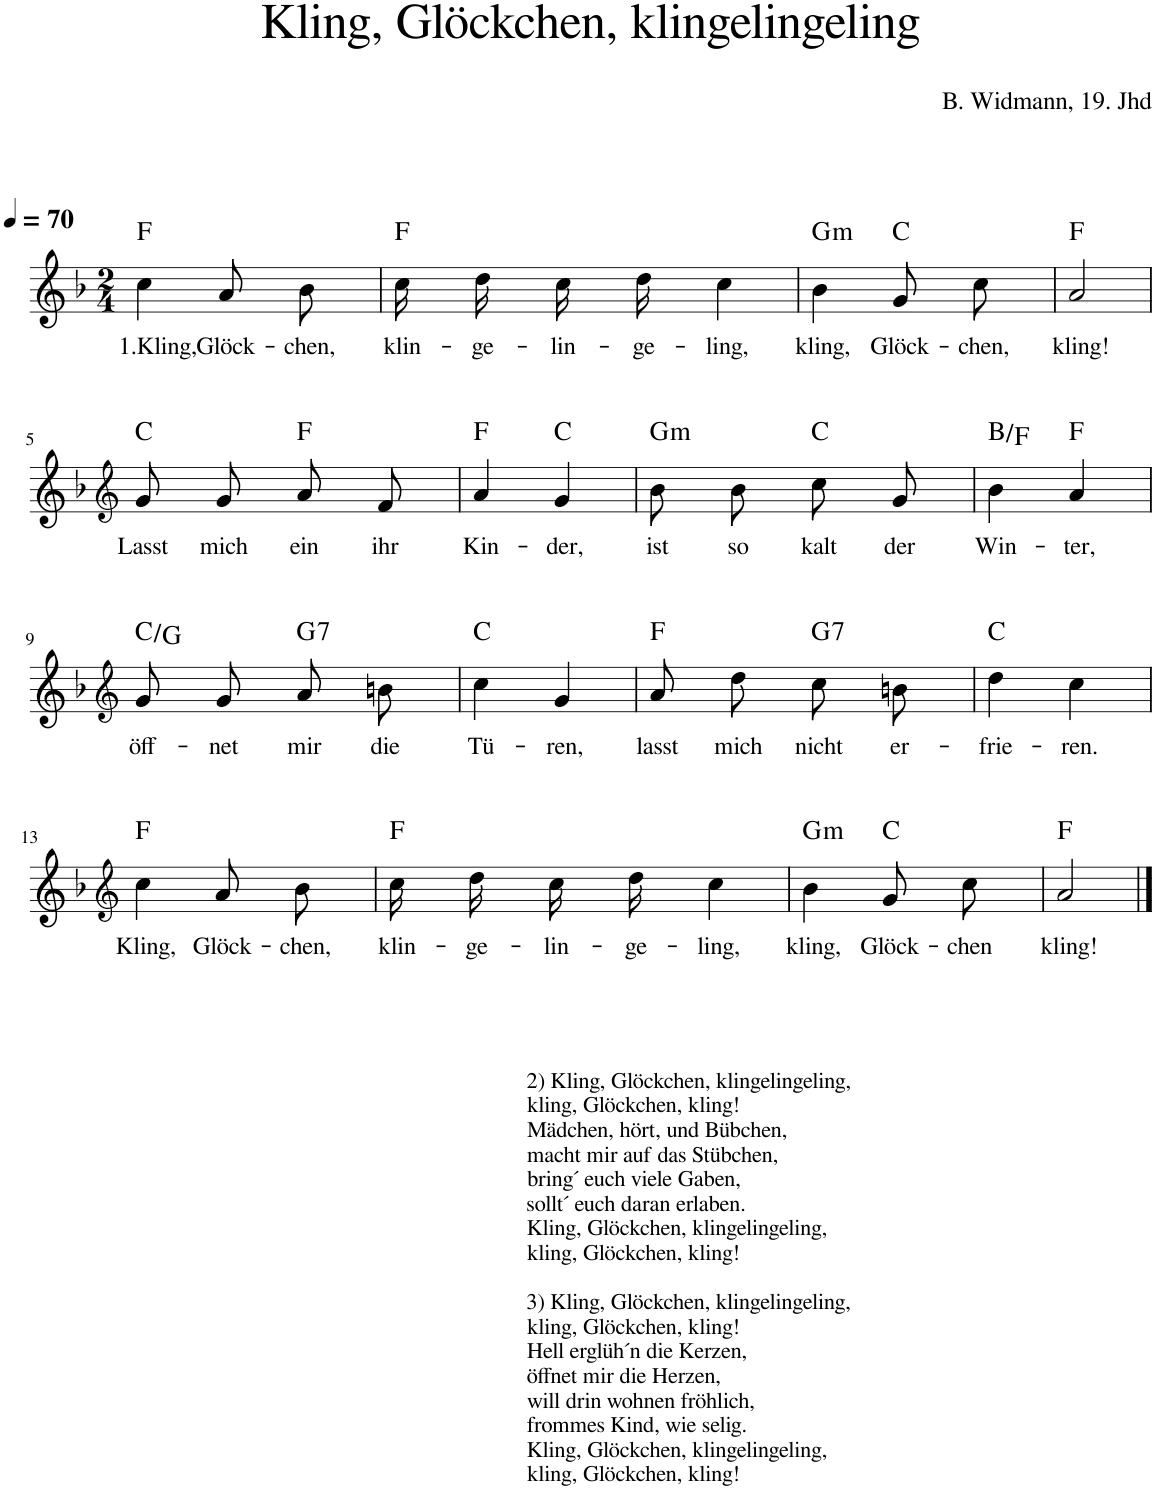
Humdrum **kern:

**kern	**text	**harte
*part1	*part1	*part1
*staff1	*staff1	*
*I"unbenannt1	*	*
*clefG2	*	*
*k[b-]	*	*
*M2/4	*	*
*MM70	*	*
=1	=1	=1
!	!LO:LY:b	!
4cc\	1.Kling,	F:maj
!	!LO:LY:b	!
8a/L	Glöck-	.
!	!LO:LY:b	!
8b-/J	chen,	.
=2	=2	=2
!	!LO:LY:b	!
16cc\LL	klin-	F:maj
!	!LO:LY:b	!
16dd\J	ge-	.
!	!LO:LY:b	!
16cc\L	lin-	.
!	!LO:LY:b	!
16dd\JJ	ge-	.
!	!LO:LY:b	!
4cc\	ling,	.
=3	=3	=3
!	!LO:LY:b	!LO:H:kt=m
4b-\	kling,	G:min
!	!LO:LY:b	!
8g/L	Glöck-	C:maj
!	!LO:LY:b	!
8cc/J	chen,	.
=4	=4	=4
!	!LO:LY:b	!
2a/	kling!	F:maj
!!LO:LB:g=z
=5	=5	=5
*clefG2	*	*
!	!LO:LY:b	!
8g/L	Lasst	C:maj
!	!LO:LY:b	!
8g/J	mich	.
!	!LO:LY:b	!
8a/L	ein	F:maj
!	!LO:LY:b	!
8f/J	ihr	.
=6	=6	=6
!	!LO:LY:b	!
4a/	Kin-	F:maj
!	!LO:LY:b	!
4g/	der,	C:maj
=7	=7	=7
!	!LO:LY:b	!LO:H:kt=m
8b-\L	ist	G:min
!	!LO:LY:b	!
8b-\J	so	.
!	!LO:LY:b	!
8cc/L	kalt	C:maj
!	!LO:LY:b	!
8g/J	der	.
=8	=8	=8
!	!LO:LY:b	!
4b-\	Win-	B:maj/b5
!	!LO:LY:b	!
4a/	ter,	F:maj
!!LO:LB:g=z
=9	=9	=9
*clefG2	*	*
!	!LO:LY:b	!
8g/L	öff-	C:maj/5
!	!LO:LY:b	!
8g/J	net	.
!	!LO:LY:b	!LO:H:kt=7
8a/L	mir	G:7
!	!LO:LY:b	!
8bn/J	die	.
=10	=10	=10
!	!LO:LY:b	!
4cc\	Tü-	C:maj
!	!LO:LY:b	!
4g/	ren,	.
=11	=11	=11
!	!LO:LY:b	!
8a\L	lasst	F:maj
!	!LO:LY:b	!
8dd\J	mich	.
!	!LO:LY:b	!LO:H:kt=7
8cc\L	nicht	G:7
!	!LO:LY:b	!
8bn\J	er-	.
=12	=12	=12
!	!LO:LY:b	!
4dd\	frie-	C:maj
!	!LO:LY:b	!
4cc\	ren.	.
!!LO:LB:g=z
=13	=13	=13
*clefG2	*	*
!	!LO:LY:b	!
4cc\	Kling,	F:maj
!	!LO:LY:b	!
8a/L	Glöck-	.
!	!LO:LY:b	!
8b-/J	chen,	.
=14	=14	=14
!	!LO:LY:b	!
16cc\LL	klin-	F:maj
!	!LO:LY:b	!
16dd\J	ge-	.
!	!LO:LY:b	!
16cc\L	lin-	.
!	!LO:LY:b	!
16dd\JJ	ge-	.
!LO:TX:b:t=2) Kling, Glöckchen, klingelingeling,	!	!
!LO:TX:b:t=kling, Glöckchen, kling!	!	!
!LO:TX:b:t=Mädchen, hört, und Bübchen,	!	!
!LO:TX:b:t=macht mir auf das Stübchen,	!	!
!LO:TX:b:t=bring´ euch viele Gaben,	!	!
!LO:TX:b:t=sollt´ euch daran erlaben.	!	!
!LO:TX:b:t=Kling, Glöckchen, klingelingeling,	!	!
!LO:TX:b:t=kling, Glöckchen, kling!	!	!
!LO:TX:b:t=3) Kling, Glöckchen, klingelingeling,	!	!
!LO:TX:b:t=kling, Glöckchen, kling!	!	!
!LO:TX:b:t=Hell erglüh´n die Kerzen,	!	!
!LO:TX:b:t=öffnet mir die Herzen,	!	!
!LO:TX:b:t=will drin wohnen fröhlich,	!	!
!LO:TX:b:t=frommes Kind, wie selig.	!	!
!LO:TX:b:t=Kling, Glöckchen, klingelingeling,	!	!
!LO:TX:b:t=kling, Glöckchen, kling!	!	!
!	!LO:LY:b	!
4cc\	ling,	.
=15	=15	=15
!	!LO:LY:b	!LO:H:kt=m
4b-\	kling,	G:min
!	!LO:LY:b	!
8g/L	Glöck-	C:maj
!	!LO:LY:b	!
8cc/J	chen	.
=16	=16	=16
!	!LO:LY:b	!
2a/	kling!	F:maj
==	==	==
*-	*-	*-
